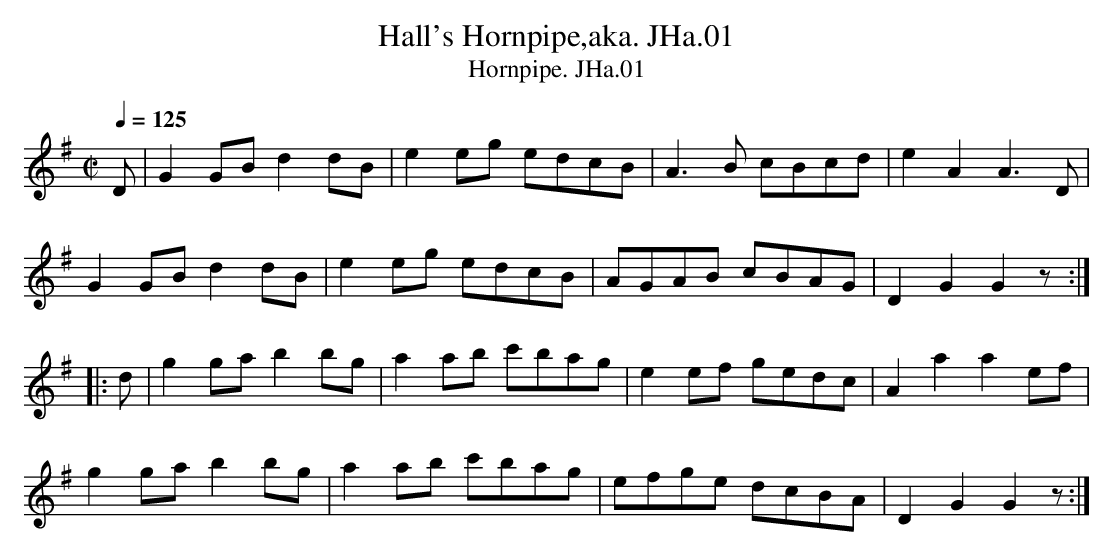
X:1
T:Hall's Hornpipe,aka. JHa.01
T:Hornpipe. JHa.01
M:C|
Q:1/4=125
L:1/8
K:G
D | G2 GB d2 dB | e2eg edcB | A3B cBcd | e2A2 A3D |
G2GB d2 dB | e2 eg edcB | AGAB cBAG | D2G2G2z :|
|: d | g2 ga b2bg | a2 ab c'bag | e2 ef gedc | A2a2a2 ef |
g2ga b2bg | a2 ab c'bag | efge dcBA | D2G2G2 z:|
